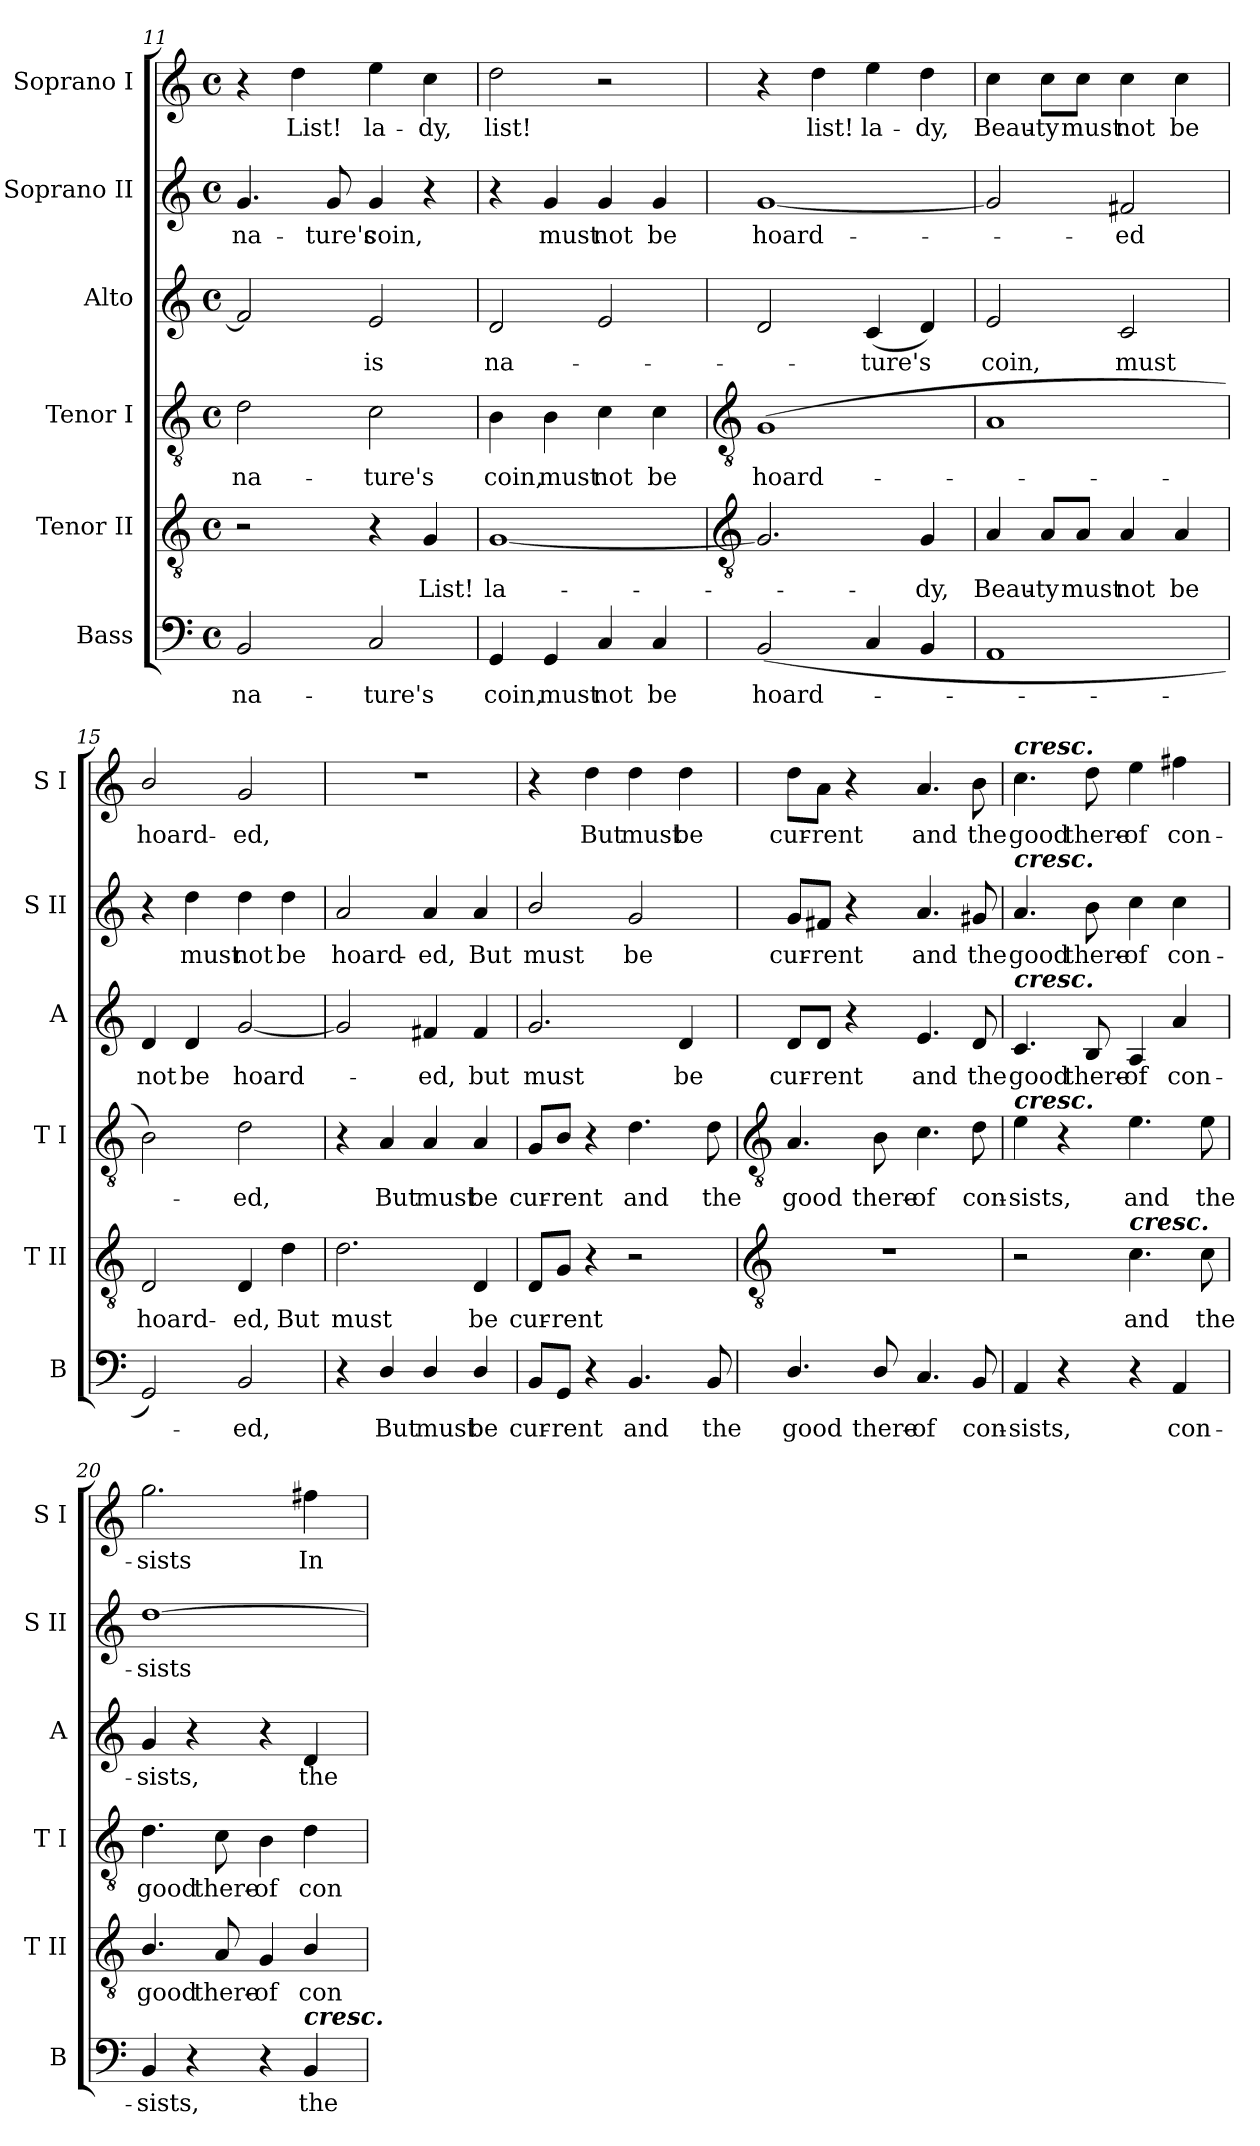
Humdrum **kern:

**kern	**text	**kern	**text	**kern	**text	**kern	**text	**kern	**text	**kern	**text
*part6	*part6	*part5	*part5	*part4	*part4	*part3	*part3	*part2	*part2	*part1	*part1
*staff6	*staff6	*staff5	*staff5	*staff4	*staff4	*staff3	*staff3	*staff2	*staff2	*staff1	*staff1
*I"Bass	*	*I"Tenor II	*	*I"Tenor I	*	*I"Alto	*	*I"Soprano II	*	*I"Soprano I	*
*I'B	*	*I'T II	*	*I'T I	*	*I'A	*	*I'S II	*	*I'S I	*
*clefF4	*	*clefGv2	*	*clefGv2	*	*clefG2	*	*clefG2	*	*clefG2	*
*k[]	*	*k[]	*	*k[]	*	*k[]	*	*k[]	*	*k[]	*
*C:	*	*C:	*	*C:	*	*C:	*	*C:	*	*C:	*
*M4/4	*	*M4/4	*	*M4/4	*	*M4/4	*	*M4/4	*	*M4/4	*
*met(c)	*	*met(c)	*	*met(c)	*	*met(c)	*	*met(c)	*	*met(c)	*
=11	=11	=11	=11	=11	=11	=11	=11	=11	=11	=11	=11
!	!LO:LY:b	!	!	!	!LO:LY:b	!	!	!	!LO:LY:b	!	!
2BB	na-	2r	.	2d	na-	2f]	.	4.g	na-	4r	.
!	!	!	!	!	!	!	!	!	!	!	!LO:LY:b
.	.	.	.	.	.	.	.	.	.	4dd	List!
!	!	!	!	!	!	!	!	!	!LO:LY:b	!	!
.	.	.	.	.	.	.	.	8g	-ture's	.	.
!	!LO:LY:b	!	!	!	!LO:LY:b	!	!LO:LY:b	!	!LO:LY:b	!	!LO:LY:b
2C	-ture's	4r	.	2c	-ture's	2e	is	4g	coin,	4ee	la-
!	!	!	!LO:LY:b	!	!	!	!	!	!	!	!LO:LY:b
.	.	4G	List!	.	.	.	.	4r	.	4cc	-dy,
=12	=12	=12	=12	=12	=12	=12	=12	=12	=12	=12	=12
!	!LO:LY:b	!	!LO:LY:b	!	!LO:LY:b	!	!LO:LY:b	!	!	!	!LO:LY:b
4GG	coin,	[1G	la-	4B	coin,	2d	na-	4r	.	2dd	list!
!	!LO:LY:b	!	!	!	!LO:LY:b	!	!	!	!LO:LY:b	!	!
4GG	must	.	.	4B	must	.	.	4g	must	.	.
!	!LO:LY:b	!	!	!	!LO:LY:b	!	!	!	!LO:LY:b	!	!
4C	not	.	.	4c	not	2e	.	4g	not	2r	.
!	!LO:LY:b	!	!	!	!LO:LY:b	!	!	!	!LO:LY:b	!	!
4C	be	.	.	4c	be	.	.	4g	be	.	.
!!LO:LB:g=z
=13	=13	=13	=13	=13	=13	=13	=13	=13	=13	=13	=13
*	*	*clefGv2	*	*clefGv2	*	*	*	*	*	*	*
!	!LO:LY:b	!	!	!	!LO:LY:b	!	!	!	!LO:LY:b	!	!
(<2BB	hoard-	2.G]	.	(>1G	hoard-	2d	.	[1g	hoard-	4r	.
!	!	!	!	!	!	!	!	!	!	!	!LO:LY:b
.	.	.	.	.	.	.	.	.	.	4dd	list!
!	!	!	!	!	!	!	!LO:LY:b	!	!	!	!LO:LY:b
4C	.	.	.	.	.	(<4c	ture's	.	.	4ee	la-
!	!	!	!LO:LY:b	!	!	!	!	!	!	!	!LO:LY:b
4BB	.	4G	dy,	.	.	4d)	.	.	.	4dd	-dy,
=14	=14	=14	=14	=14	=14	=14	=14	=14	=14	=14	=14
!	!	!	!LO:LY:b	!	!	!	!LO:LY:b	!	!	!	!LO:LY:b
1AA	.	4A	Beau-	1A	.	2e	coin,	2g]	.	4cc	Beau-
!	!	!	!LO:LY:b	!	!	!	!	!	!	!	!LO:LY:b
.	.	8A/L	-ty	.	.	.	.	.	.	8cc\L	-ty
!	!	!	!LO:LY:b	!	!	!	!	!	!	!	!LO:LY:b
.	.	8A/J	must	.	.	.	.	.	.	8cc\J	must
!	!	!	!LO:LY:b	!	!	!	!LO:LY:b	!	!LO:LY:b	!	!LO:LY:b
.	.	4A	not	.	.	2c	must	2f#X	ed	4cc	not
!	!	!	!LO:LY:b	!	!	!	!	!	!	!	!LO:LY:b
.	.	4A	be	.	.	.	.	.	.	4cc	be
=15	=15	=15	=15	=15	=15	=15	=15	=15	=15	=15	=15
!	!	!	!LO:LY:b	!	!	!	!LO:LY:b	!	!	!	!LO:LY:b
2GG)	.	2D	hoard-	2B)	.	4d	not	4r	.	2b/	hoard-
!	!	!	!	!	!	!	!LO:LY:b	!	!LO:LY:b	!	!
.	.	.	.	.	.	4d	be	4dd	must	.	.
!	!LO:LY:b	!	!LO:LY:b	!	!LO:LY:b	!	!LO:LY:b	!	!LO:LY:b	!	!LO:LY:b
2BB	ed,	4D	-ed,	2d	ed,	[2g	hoard-	4dd	not	2g	-ed,
!	!	!	!LO:LY:b	!	!	!	!	!	!LO:LY:b	!	!
.	.	4d	But	.	.	.	.	4dd	be	.	.
=16	=16	=16	=16	=16	=16	=16	=16	=16	=16	=16	=16
!	!	!	!LO:LY:b	!	!	!	!	!	!LO:LY:b	!	!
4r	.	2.d	must	4r	.	2g]	.	2a	hoard-	1r	.
!	!LO:LY:b	!	!	!	!LO:LY:b	!	!	!	!	!	!
4D/	But	.	.	4A	But	.	.	.	.	.	.
!	!LO:LY:b	!	!	!	!LO:LY:b	!	!LO:LY:b	!	!LO:LY:b	!	!
4D/	must	.	.	4A	must	4f#X	ed,	4a	-ed,	.	.
!	!LO:LY:b	!	!LO:LY:b	!	!LO:LY:b	!	!LO:LY:b	!	!LO:LY:b	!	!
4D/	be	4D	be	4A	be	4f#	but	4a	But	.	.
=17	=17	=17	=17	=17	=17	=17	=17	=17	=17	=17	=17
!	!LO:LY:b	!	!LO:LY:b	!	!LO:LY:b	!	!LO:LY:b	!	!LO:LY:b	!	!
8BB/L	cur-	8D/L	cur-	8G/L	cur-	2.g	must	2b/	must	4r	.
!	!LO:LY:b	!	!LO:LY:b	!	!LO:LY:b	!	!	!	!	!	!
8GG/J	-rent	8G/J	-rent	8B/J	-rent	.	.	.	.	.	.
!	!	!	!	!	!	!	!	!	!	!	!LO:LY:b
4r	.	4r	.	4r	.	.	.	.	.	4dd	But
!	!LO:LY:b	!	!	!	!LO:LY:b	!	!	!	!LO:LY:b	!	!LO:LY:b
4.BB	and	2r	.	4.d	and	.	.	2g	be	4dd	must
!	!	!	!	!	!	!	!LO:LY:b	!	!	!	!LO:LY:b
.	.	.	.	.	.	4d	be	.	.	4dd	be
!	!LO:LY:b	!	!	!	!LO:LY:b	!	!	!	!	!	!
8BB	the	.	.	8d	the	.	.	.	.	.	.
!!LO:LB:g=z
=18	=18	=18	=18	=18	=18	=18	=18	=18	=18	=18	=18
*	*	*clefGv2	*	*clefGv2	*	*	*	*	*	*	*
!	!LO:LY:b	!	!	!	!LO:LY:b	!	!LO:LY:b	!	!LO:LY:b	!	!LO:LY:b
4.D/	good	1r	.	4.A	good	8d/L	cur-	8g/L	cur-	8dd\L	cur-
!	!	!	!	!	!	!	!LO:LY:b	!	!LO:LY:b	!	!LO:LY:b
.	.	.	.	.	.	8d/J	-rent	8f#X/J	-rent	8a\J	-rent
.	.	.	.	.	.	4r	.	4r	.	4r	.
!	!LO:LY:b	!	!	!	!LO:LY:b	!	!	!	!	!	!
8D/	there-	.	.	8B	there-	.	.	.	.	.	.
!	!LO:LY:b	!	!	!	!LO:LY:b	!	!LO:LY:b	!	!LO:LY:b	!	!LO:LY:b
4.C	-of	.	.	4.c	-of	4.e	and	4.a	and	4.a	and
!	!LO:LY:b	!	!	!	!LO:LY:b	!	!LO:LY:b	!	!LO:LY:b	!	!LO:LY:b
8BB	con-	.	.	8d	con-	8d	the	8g#X	the	8b	the
=19	=19	=19	=19	=19	=19	=19	=19	=19	=19	=19	=19
!	!	!	!	!	!	!	!	!	!	!LO:TX:a:Bi:t=cresc.	!
!	!	!	!	!	!	!	!	!LO:TX:a:Bi:t=cresc.	!	!	!
!	!	!	!	!	!	!LO:TX:a:Bi:t=cresc.	!	!	!	!	!
!	!	!	!	!LO:TX:a:Bi:t=cresc.	!	!	!	!	!	!	!
!	!LO:LY:b	!	!	!	!LO:LY:b	!	!LO:LY:b	!	!LO:LY:b	!	!LO:LY:b
4AA	-sists,	2r	.	4e	-sists,	4.c	good	4.a	good	4.cc	good
4r	.	.	.	4r	.	.	.	.	.	.	.
!	!	!	!	!	!	!	!LO:LY:b	!	!LO:LY:b	!	!LO:LY:b
.	.	.	.	.	.	8B	there-	8b	there-	8dd	there-
!	!	!LO:TX:a:Bi:t=cresc.	!	!	!	!	!	!	!	!	!
!	!	!	!LO:LY:b	!	!LO:LY:b	!	!LO:LY:b	!	!LO:LY:b	!	!LO:LY:b
4r	.	4.c	and	4.e	and	4A	-of	4cc	-of	4ee	-of
!	!LO:LY:b	!	!	!	!	!	!LO:LY:b	!	!LO:LY:b	!	!LO:LY:b
4AA	con-	.	.	.	.	4a	con-	4cc	con-	4ff#X	con-
!	!	!	!LO:LY:b	!	!LO:LY:b	!	!	!	!	!	!
.	.	8c	the	8e	the	.	.	.	.	.	.
=20	=20	=20	=20	=20	=20	=20	=20	=20	=20	=20	=20
!	!LO:LY:b	!	!LO:LY:b	!	!LO:LY:b	!	!LO:LY:b	!	!LO:LY:b	!	!LO:LY:b
4BB	-sists,	4.B/	good	4.d	good	4g	-sists,	[1dd	-sists	2.gg	-sists
4r	.	.	.	.	.	4r	.	.	.	.	.
!	!	!	!LO:LY:b	!	!LO:LY:b	!	!	!	!	!	!
.	.	8A	there-	8c	there-	.	.	.	.	.	.
!	!	!	!LO:LY:b	!	!LO:LY:b	!	!	!	!	!	!
4r	.	4G	-of	4B	-of	4r	.	.	.	.	.
!LO:TX:a:Bi:t=cresc.	!	!	!	!	!	!	!	!	!	!	!
!	!LO:LY:b	!	!LO:LY:b	!	!LO:LY:b	!	!LO:LY:b	!	!	!	!LO:LY:b
4BB	the	4B/	con-	4d	con-	4d	the	.	.	4ff#X	In
=	=	=	=	=	=	=	=	=	=	=	=
*-	*-	*-	*-	*-	*-	*-	*-	*-	*-	*-	*-
